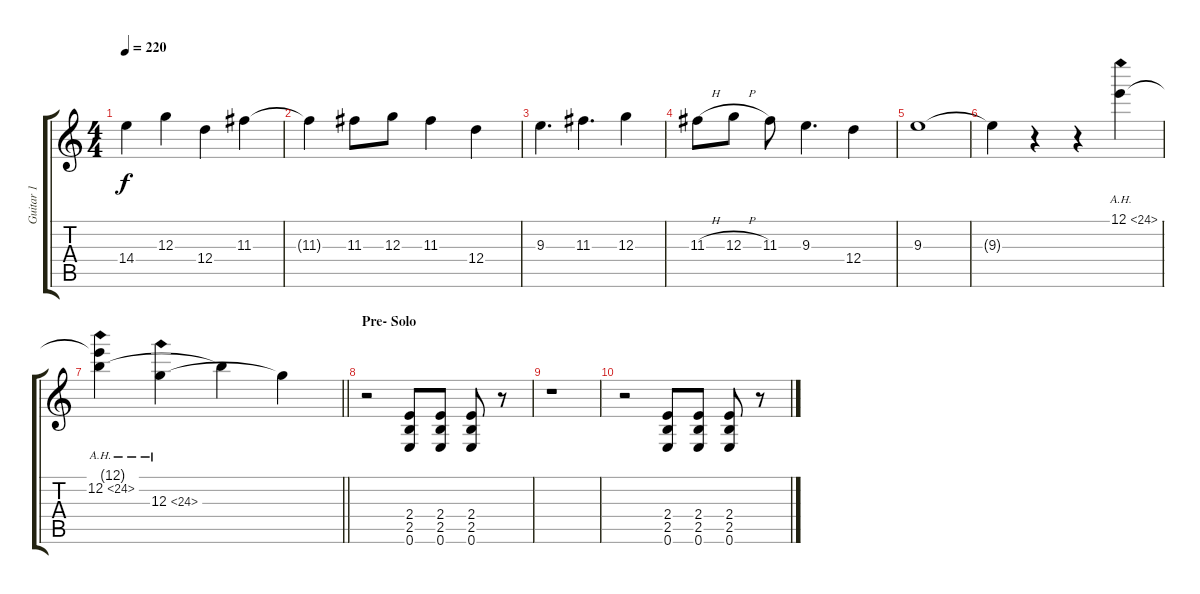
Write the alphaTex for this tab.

\track ("Guitar 1" "Guitar 1") {instrument overdrivenguitar}
\staff {score tabs}
\tuning (E4 B3 G3 D3 A2 E2) {hide}
\ts (4 4)
\tempo 220
\clef g2
\ks c
14.4.4{dy f} 12.3.4 12.4.4 11.3.4 |
11.3{t}.4 11.3.8 12.3.8 11.3.4 12.4.4 |
9.3.4{d} 11.3.4{d} 12.3.4 |
11.3{h}.8 12.3{h}.8 11.3.8 9.3.4{d} 12.4.4 |
9.3.1 |
9.3{t}.4 r.4 r.4 12.1{ah 12}.4 |
\barLineRight lightlight
(12.1{t} 12.2{ah 12}).4 12.3{ah 12}.4 12.2{t}.4 12.3{t}.4 |
\section ("" "Pre- Solo")
r.2{instrument overdrivenguitar} (2.4 2.5 0.6).8 (2.4 2.5 0.6).8 (2.4 2.5 0.6).8 r.8 |
r.1 |
r.2 (2.4 2.5 0.6).8 (2.4 2.5 0.6).8 (2.4 2.5 0.6).8 r.8
